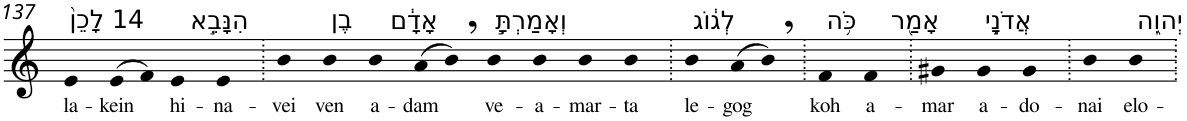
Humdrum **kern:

**kern	**text
*part1	*part1
*staff1	*staff1
*I"Piano	*
*I'Pno	*
!!LO:PB:g=z
*clefG2	*
*k[]	*
=137	=137
!LO:TX:a:t=14 לָכֵן֙	!
!	!LO:LY:b
4e	la-
!	!LO:LY:b
(>8e	-kein
8f)	.
!LO:TX:a:t=הִנָּבֵ֣א	!
!	!LO:LY:b
4e	hi-
!	!LO:LY:b
4e	-na-
=138.	=138.
!	!LO:LY:b
4b	-vei
!LO:TX:a:t=בֶן	!
!	!LO:LY:b
4b	ven
!LO:TX:a:t=אָדָ֔ם	!
!	!LO:LY:b
4b	a-
!	!LO:LY:b
(>8a	-dam
8b,)	.
!LO:TX:a:t=וְאָמַרְתָּ֣	!
!	!LO:LY:b
4b	ve-
!	!LO:LY:b
4b	-a-
!	!LO:LY:b
4b	-mar-
!	!LO:LY:b
4b	-ta
=139.	=139.
!LO:TX:a:t=לְג֔וֹג	!
!	!LO:LY:b
4b	le-
!	!LO:LY:b
(>8a	-gog
8b,)	.
=140.	=140.
!LO:TX:a:t=כֹּ֥ה	!
!	!LO:LY:b
4f	koh
!LO:TX:a:t=אָמַ֖ר	!
!	!LO:LY:b
4f	a-
=141.	=141.
!	!LO:LY:b
4g#X	-mar
!LO:TX:a:t=אֲדֹנָ֣י	!
!	!LO:LY:b
4g#	a-
!	!LO:LY:b
4g#	-do-
=142.	=142.
!	!LO:LY:b
4b	-nai
!LO:TX:a:t=יְהוִ֑ה	!
!	!LO:LY:b
4b	elo-
=.	=.
*-	*-
